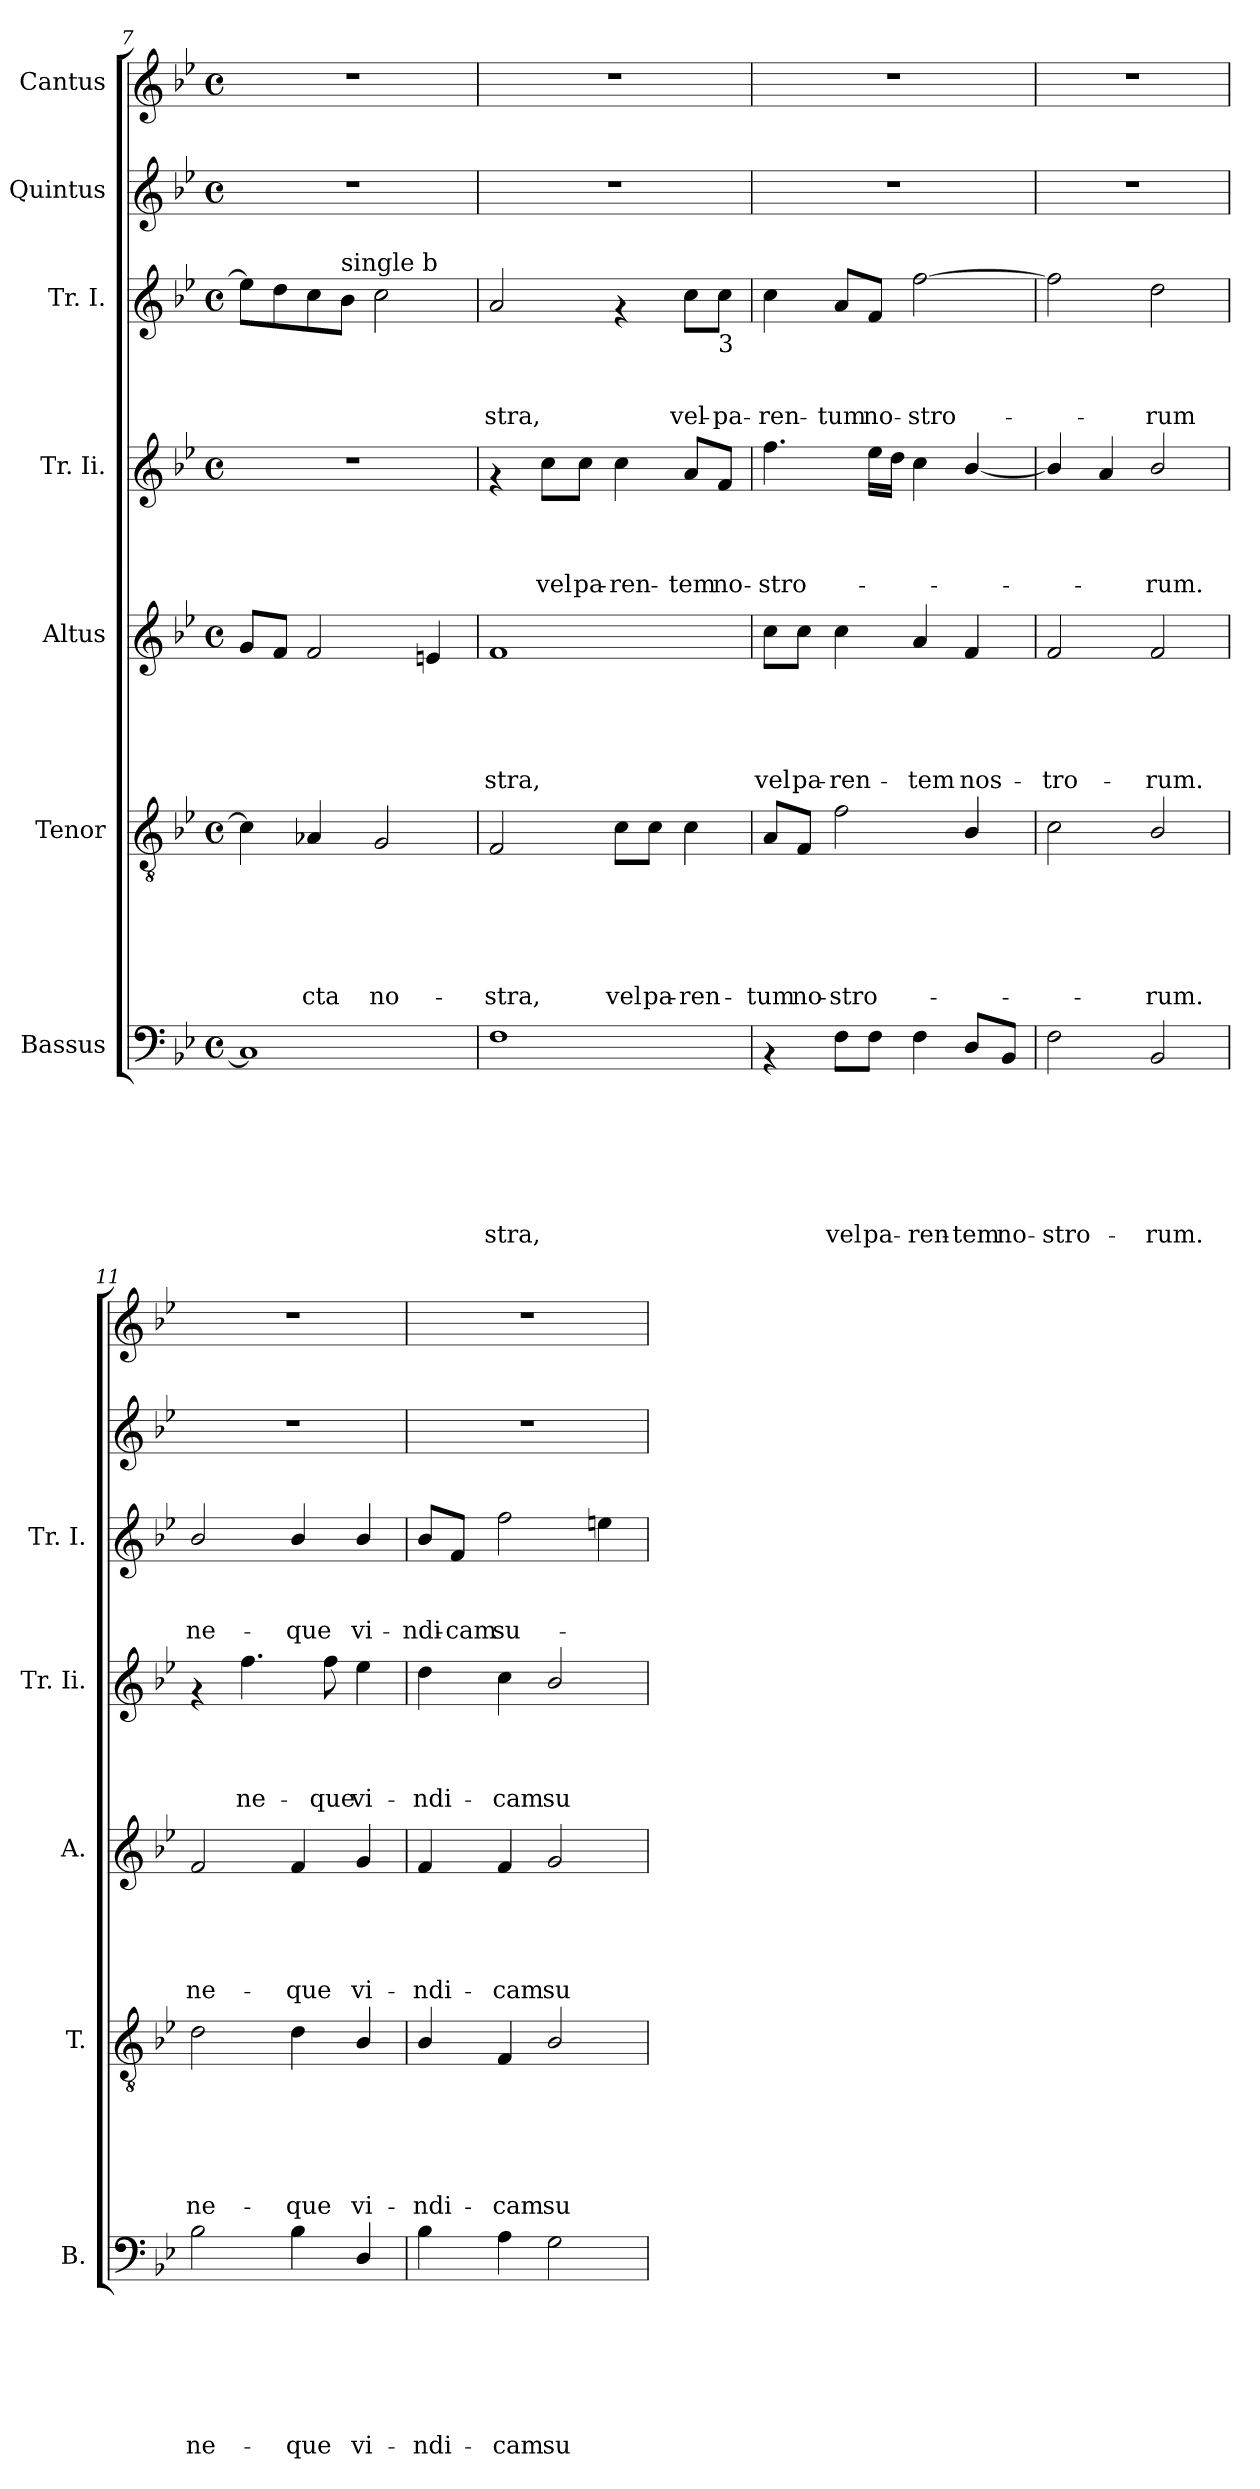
**kern	**text	**text	**text	**text	**text	**text	**text	**kern	**text	**text	**text	**text	**text	**text	**kern	**text	**text	**text	**text	**text	**kern	**text	**text	**text	**text	**kern	**text	**text	**text	**kern	**kern
*part7	*part7	*part7	*part7	*part7	*part7	*part7	*part7	*part6	*part6	*part6	*part6	*part6	*part6	*part6	*part5	*part5	*part5	*part5	*part5	*part5	*part4	*part4	*part4	*part4	*part4	*part3	*part3	*part3	*part3	*part2	*part1
*staff7	*staff7	*staff7	*staff7	*staff7	*staff7	*staff7	*staff7	*staff6	*staff6	*staff6	*staff6	*staff6	*staff6	*staff6	*staff5	*staff5	*staff5	*staff5	*staff5	*staff5	*staff4	*staff4	*staff4	*staff4	*staff4	*staff3	*staff3	*staff3	*staff3	*staff2	*staff1
*I"Bassus	*	*	*	*	*	*	*	*I"Tenor	*	*	*	*	*	*	*I"Altus	*	*	*	*	*	*I"Tr. Ii.	*	*	*	*	*I"Tr. I.	*	*	*	*I"Quintus	*I"Cantus
*I'B.	*	*	*	*	*	*	*	*I'T.	*	*	*	*	*	*	*I'A.	*	*	*	*	*	*I'Tr. Ii.	*	*	*	*	*I'Tr. I.	*	*	*	*	*
*clefF4	*	*	*	*	*	*	*	*clefGv2	*	*	*	*	*	*	*clefG2	*	*	*	*	*	*clefG2	*	*	*	*	*clefG2	*	*	*	*clefG2	*clefG2
*k[b-e-]	*	*	*	*	*	*	*	*k[b-e-]	*	*	*	*	*	*	*k[b-e-]	*	*	*	*	*	*k[b-e-]	*	*	*	*	*k[b-e-]	*	*	*	*k[b-e-]	*k[b-e-]
*B-:	*	*	*	*	*	*	*	*B-:	*	*	*	*	*	*	*B-:	*	*	*	*	*	*B-:	*	*	*	*	*B-:	*	*	*	*B-:	*B-:
*M4/4	*	*	*	*	*	*	*	*M4/4	*	*	*	*	*	*	*M4/4	*	*	*	*	*	*M4/4	*	*	*	*	*M4/4	*	*	*	*M4/4	*M4/4
*met(c)	*	*	*	*	*	*	*	*met(c)	*	*	*	*	*	*	*met(c)	*	*	*	*	*	*met(c)	*	*	*	*	*met(c)	*	*	*	*met(c)	*met(c)
=7	=7	=7	=7	=7	=7	=7	=7	=7	=7	=7	=7	=7	=7	=7	=7	=7	=7	=7	=7	=7	=7	=7	=7	=7	=7	=7	=7	=7	=7	=7	=7
1C]	.	.	.	.	.	.	.	4c\]	.	.	.	.	.	.	8g/L	.	.	.	.	.	1r	.	.	.	.	8ee-\L]	.	.	.	1r	1r
.	.	.	.	.	.	.	.	.	.	.	.	.	.	.	8f/J	.	.	.	.	.	.	.	.	.	.	8dd\	.	.	.	.	.
!	!	!	!	!	!	!	!	!	!	!	!	!	!	!LO:LY:b	!	!	!	!	!	!	!	!	!	!	!	!	!	!	!	!	!
.	.	.	.	.	.	.	.	4A-X/	.	.	.	.	.	-cta	2f/	.	.	.	.	.	.	.	.	.	.	8cc\	.	.	.	.	.
!	!	!	!	!	!	!	!	!	!	!	!	!	!	!	!	!	!	!	!	!	!	!	!	!	!	!LO:TX:a:t=single b	!	!	!	!	!
.	.	.	.	.	.	.	.	.	.	.	.	.	.	.	.	.	.	.	.	.	.	.	.	.	.	8b-\J	.	.	.	.	.
!	!	!	!	!	!	!	!	!	!	!	!	!	!	!LO:LY:b	!	!	!	!	!	!	!	!	!	!	!	!	!	!	!	!	!
.	.	.	.	.	.	.	.	2G/	.	.	.	.	.	no-	.	.	.	.	.	.	.	.	.	.	.	2cc\	.	.	.	.	.
.	.	.	.	.	.	.	.	.	.	.	.	.	.	.	4en/	.	.	.	.	.	.	.	.	.	.	.	.	.	.	.	.
=8	=8	=8	=8	=8	=8	=8	=8	=8	=8	=8	=8	=8	=8	=8	=8	=8	=8	=8	=8	=8	=8	=8	=8	=8	=8	=8	=8	=8	=8	=8	=8
!	!	!	!	!	!	!	!LO:LY:b	!	!	!	!	!	!	!LO:LY:b	!	!	!	!	!	!LO:LY:b	!	!	!	!	!	!	!	!	!LO:LY:b	!	!
1F	.	.	.	.	.	.	-stra,	2F/	.	.	.	.	.	-stra,	1f	.	.	.	.	-stra,	4rf	.	.	.	.	2a/	.	.	-stra,	1r	1r
!	!	!	!	!	!	!	!	!	!	!	!	!	!	!	!	!	!	!	!	!	!	!	!	!	!LO:LY:b	!	!	!	!	!	!
.	.	.	.	.	.	.	.	.	.	.	.	.	.	.	.	.	.	.	.	.	8cc\L	.	.	.	vel	.	.	.	.	.	.
!	!	!	!	!	!	!	!	!	!	!	!	!	!	!	!	!	!	!	!	!	!	!	!	!	!LO:LY:b	!	!	!	!	!	!
.	.	.	.	.	.	.	.	.	.	.	.	.	.	.	.	.	.	.	.	.	8cc\J	.	.	.	pa-	.	.	.	.	.	.
!	!	!	!	!	!	!	!	!	!	!	!	!	!	!LO:LY:b	!	!	!	!	!	!	!	!	!	!	!LO:LY:b	!	!	!	!	!	!
.	.	.	.	.	.	.	.	8c\L	.	.	.	.	.	vel	.	.	.	.	.	.	4cc\	.	.	.	-ren-	4rf	.	.	.	.	.
!	!	!	!	!	!	!	!	!	!	!	!	!	!	!LO:LY:b	!	!	!	!	!	!	!	!	!	!	!	!	!	!	!	!	!
.	.	.	.	.	.	.	.	8c\J	.	.	.	.	.	pa-	.	.	.	.	.	.	.	.	.	.	.	.	.	.	.	.	.
!	!	!	!	!	!	!	!	!	!	!	!	!	!	!LO:LY:b	!	!	!	!	!	!	!	!	!	!	!LO:LY:b	!	!	!	!LO:LY:b	!	!
.	.	.	.	.	.	.	.	4c\	.	.	.	.	.	-ren-	.	.	.	.	.	.	8a/L	.	.	.	-tem	8cc\L	.	.	vel-	.	.
!	!	!	!	!	!	!	!	!	!	!	!	!	!	!	!	!	!	!	!	!	!	!	!	!	!	!LO:TX:b:t=3	!	!	!	!	!
!	!	!	!	!	!	!	!	!	!	!	!	!	!	!	!	!	!	!	!	!	!	!	!	!	!LO:LY:b	!	!	!	!LO:LY:b	!	!
.	.	.	.	.	.	.	.	.	.	.	.	.	.	.	.	.	.	.	.	.	8f/J	.	.	.	no-	8cc\J	.	.	-pa-	.	.
!!LO:PB:g=z
=9	=9	=9	=9	=9	=9	=9	=9	=9	=9	=9	=9	=9	=9	=9	=9	=9	=9	=9	=9	=9	=9	=9	=9	=9	=9	=9	=9	=9	=9	=9	=9
!	!	!	!	!	!	!	!	!	!	!	!	!	!	!LO:LY:b	!	!	!	!	!	!LO:LY:b	!	!	!	!	!LO:LY:b	!	!	!	!LO:LY:b	!	!
4rAA	.	.	.	.	.	.	.	8A/L	.	.	.	.	.	-tum	8cc\L	.	.	.	.	vel	4.ff\	.	.	.	-stro-	4cc\	.	.	-ren-	1r	1r
!	!	!	!	!	!	!	!	!	!	!	!	!	!	!LO:LY:b	!	!	!	!	!	!LO:LY:b	!	!	!	!	!	!	!	!	!	!	!
.	.	.	.	.	.	.	.	8F/J	.	.	.	.	.	no-	8cc\J	.	.	.	.	pa-	.	.	.	.	.	.	.	.	.	.	.
!	!	!	!	!	!	!	!LO:LY:b	!	!	!	!	!	!	!LO:LY:b	!	!	!	!	!	!LO:LY:b	!	!	!	!	!	!	!	!	!LO:LY:b	!	!
8F\L	.	.	.	.	.	.	vel	2f\	.	.	.	.	.	-stro-	4cc\	.	.	.	.	-ren-	.	.	.	.	.	8a/L	.	.	-tum	.	.
!	!	!	!	!	!	!	!LO:LY:b	!	!	!	!	!	!	!	!	!	!	!	!	!	!	!	!	!	!	!	!	!	!LO:LY:b	!	!
8F\J	.	.	.	.	.	.	pa-	.	.	.	.	.	.	.	.	.	.	.	.	.	16ee-\LL	.	.	.	.	8f/J	.	.	no-	.	.
.	.	.	.	.	.	.	.	.	.	.	.	.	.	.	.	.	.	.	.	.	16dd\JJ	.	.	.	.	.	.	.	.	.	.
!	!	!	!	!	!	!	!LO:LY:b	!	!	!	!	!	!	!	!	!	!	!	!	!LO:LY:b	!	!	!	!	!	!	!	!	!LO:LY:b	!	!
4F\	.	.	.	.	.	.	-ren-	.	.	.	.	.	.	.	4a/	.	.	.	.	-tem	4cc\	.	.	.	.	[>2ff\	.	.	-stro-	.	.
!	!	!	!	!	!	!	!LO:LY:b	!	!	!	!	!	!	!	!	!	!	!	!	!LO:LY:b	!	!	!	!	!	!	!	!	!	!	!
8D/L	.	.	.	.	.	.	-tem	4B-/	.	.	.	.	.	.	4f/	.	.	.	.	nos-	[<4b-/	.	.	.	.	.	.	.	.	.	.
!	!	!	!	!	!	!	!LO:LY:b	!	!	!	!	!	!	!	!	!	!	!	!	!	!	!	!	!	!	!	!	!	!	!	!
8BB-/J	.	.	.	.	.	.	no-	.	.	.	.	.	.	.	.	.	.	.	.	.	.	.	.	.	.	.	.	.	.	.	.
=10	=10	=10	=10	=10	=10	=10	=10	=10	=10	=10	=10	=10	=10	=10	=10	=10	=10	=10	=10	=10	=10	=10	=10	=10	=10	=10	=10	=10	=10	=10	=10
!	!	!	!	!	!	!	!LO:LY:b	!	!	!	!	!	!	!	!	!	!	!	!	!LO:LY:b	!	!	!	!	!	!	!	!	!	!	!
2F\	.	.	.	.	.	.	-stro-	2c\	.	.	.	.	.	.	2f/	.	.	.	.	-tro-	4b-/]	.	.	.	.	2ff\]	.	.	.	1r	1r
.	.	.	.	.	.	.	.	.	.	.	.	.	.	.	.	.	.	.	.	.	4a/	.	.	.	.	.	.	.	.	.	.
!	!	!	!	!	!	!	!LO:LY:b	!	!	!	!	!	!	!LO:LY:b	!	!	!	!	!	!LO:LY:b	!	!	!	!	!LO:LY:b	!	!	!	!LO:LY:b	!	!
2BB-/	.	.	.	.	.	.	-rum.	2B-/	.	.	.	.	.	-rum.	2f/	.	.	.	.	-rum.	2b-/	.	.	.	-rum.	2dd\	.	.	-rum	.	.
=11	=11	=11	=11	=11	=11	=11	=11	=11	=11	=11	=11	=11	=11	=11	=11	=11	=11	=11	=11	=11	=11	=11	=11	=11	=11	=11	=11	=11	=11	=11	=11
!	!	!	!	!	!	!	!LO:LY:b	!	!	!	!	!	!	!LO:LY:b	!	!	!	!	!	!LO:LY:b	!	!	!	!	!	!	!	!	!LO:LY:b	!	!
2B-\	.	.	.	.	.	.	ne-	2d\	.	.	.	.	.	ne-	2f/	.	.	.	.	ne-	4rf	.	.	.	.	2b-/	.	.	ne-	1r	1r
!	!	!	!	!	!	!	!	!	!	!	!	!	!	!	!	!	!	!	!	!	!	!	!	!	!LO:LY:b	!	!	!	!	!	!
.	.	.	.	.	.	.	.	.	.	.	.	.	.	.	.	.	.	.	.	.	4.ff\	.	.	.	ne-	.	.	.	.	.	.
!	!	!	!	!	!	!	!LO:LY:b	!	!	!	!	!	!	!LO:LY:b	!	!	!	!	!	!LO:LY:b	!	!	!	!	!	!	!	!	!LO:LY:b	!	!
4B-\	.	.	.	.	.	.	-que	4d\	.	.	.	.	.	-que	4f/	.	.	.	.	-que	.	.	.	.	.	4b-/	.	.	-que	.	.
!	!	!	!	!	!	!	!	!	!	!	!	!	!	!	!	!	!	!	!	!	!	!	!	!	!LO:LY:b	!	!	!	!	!	!
.	.	.	.	.	.	.	.	.	.	.	.	.	.	.	.	.	.	.	.	.	8ff\	.	.	.	-que	.	.	.	.	.	.
!	!	!	!	!	!	!	!LO:LY:b	!	!	!	!	!	!	!LO:LY:b	!	!	!	!	!	!LO:LY:b	!	!	!	!	!LO:LY:b	!	!	!	!LO:LY:b	!	!
4D/	.	.	.	.	.	.	vi-	4B-/	.	.	.	.	.	vi-	4g/	.	.	.	.	vi-	4ee-\	.	.	.	vi-	4b-/	.	.	vi-	.	.
=12	=12	=12	=12	=12	=12	=12	=12	=12	=12	=12	=12	=12	=12	=12	=12	=12	=12	=12	=12	=12	=12	=12	=12	=12	=12	=12	=12	=12	=12	=12	=12
!	!	!	!	!	!	!	!LO:LY:b	!	!	!	!	!	!	!LO:LY:b	!	!	!	!	!	!LO:LY:b	!	!	!	!	!LO:LY:b	!	!	!	!LO:LY:b	!	!
4B-\	.	.	.	.	.	.	-ndi-	4B-/	.	.	.	.	.	-ndi-	4f/	.	.	.	.	-ndi-	4dd\	.	.	.	-ndi-	8b-/L	.	.	-ndi-	1r	1r
!	!	!	!	!	!	!	!	!	!	!	!	!	!	!	!	!	!	!	!	!	!	!	!	!	!	!	!	!	!LO:LY:b	!	!
.	.	.	.	.	.	.	.	.	.	.	.	.	.	.	.	.	.	.	.	.	.	.	.	.	.	8f/J	.	.	-cam	.	.
!	!	!	!	!	!	!	!LO:LY:b	!	!	!	!	!	!	!LO:LY:b	!	!	!	!	!	!LO:LY:b	!	!	!	!	!LO:LY:b	!	!	!	!LO:LY:b	!	!
4A\	.	.	.	.	.	.	-cam	4F/	.	.	.	.	.	-cam	4f/	.	.	.	.	-cam	4cc\	.	.	.	-cam	2ff\	.	.	su-	.	.
!	!	!	!	!	!	!	!LO:LY:b	!	!	!	!	!	!	!LO:LY:b	!	!	!	!	!	!LO:LY:b	!	!	!	!	!LO:LY:b	!	!	!	!	!	!
2G\	.	.	.	.	.	.	su-	2B-/	.	.	.	.	.	su-	2g/	.	.	.	.	su-	2b-/	.	.	.	su-	.	.	.	.	.	.
.	.	.	.	.	.	.	.	.	.	.	.	.	.	.	.	.	.	.	.	.	.	.	.	.	.	4een\	.	.	.	.	.
=	=	=	=	=	=	=	=	=	=	=	=	=	=	=	=	=	=	=	=	=	=	=	=	=	=	=	=	=	=	=	=
*-	*-	*-	*-	*-	*-	*-	*-	*-	*-	*-	*-	*-	*-	*-	*-	*-	*-	*-	*-	*-	*-	*-	*-	*-	*-	*-	*-	*-	*-	*-	*-
